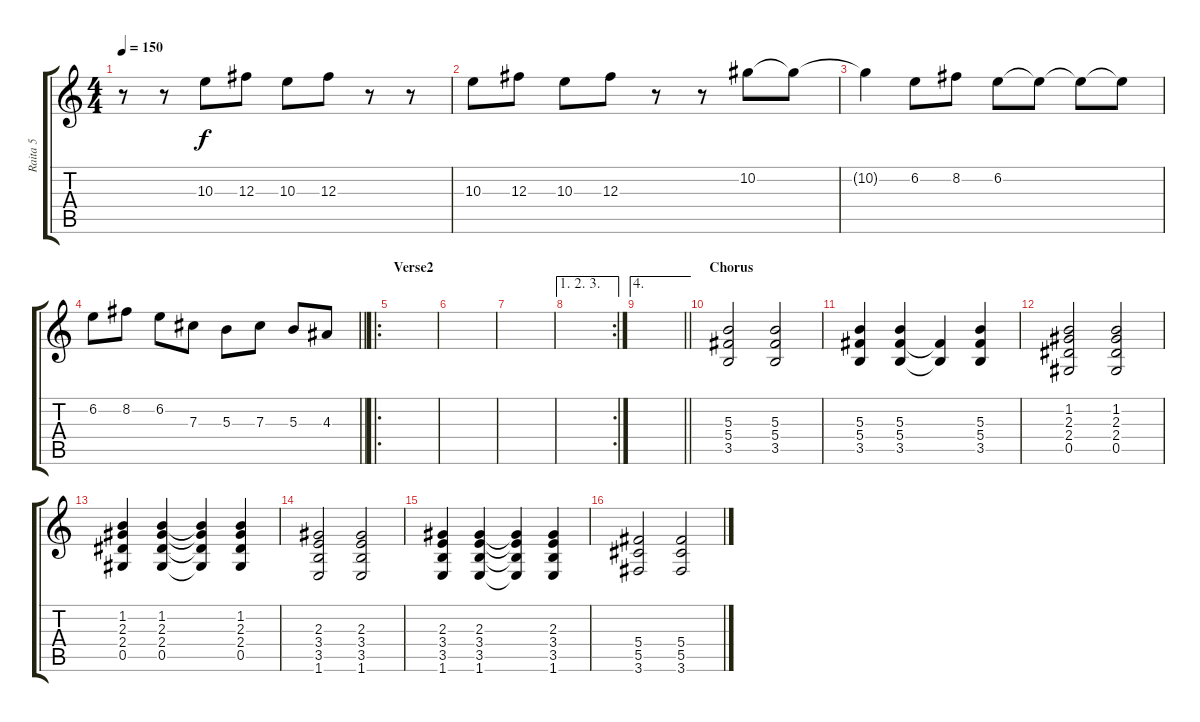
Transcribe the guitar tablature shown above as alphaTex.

\track ("Raita 5" "Raita 5") {instrument overdrivenguitar}
\staff {score tabs}
\tuning (Eb4 Bb3 Gb3 Db3 Ab2 Eb2) {hide}
\ts (4 4)
\tempo 150
\clef g2
\ks c
r.8{dy f} r.8 10.3.8 12.3.8 10.3.8 12.3.8 r.8 r.8 |
10.3.8 12.3.8 10.3.8 12.3.8 r.8 r.8 10.2.8 10.2{t}.8 |
10.2{t}.4 6.2.8 8.2.8 6.2.8 6.2{t}.8 6.2{t}.8 6.2{t}.8 |
\barLineRight lightlight
6.2.8 8.2.8 6.2.8 7.3.8 5.3.8 7.3.8 5.3.8 4.3.8 |
\ro
\section ("" "Verse2")
|
|
|
\ae (1 2 3)
\rc 2
|
\ae 4
\barLineRight lightlight
|
\section ("" "Chorus")
(5.3 5.4 3.5).2 (5.3 5.4 3.5).2 |
(5.3 5.4 3.5).4 (5.3 5.4 3.5).4 (5.4{t} 3.5{t}).4 (5.3 5.4 3.5).4 |
(1.2 2.3 2.4 0.5).2 (1.2 2.3 2.4 0.5).2 |
(1.2 2.3 2.4 0.5).4 (1.2 2.3 2.4 0.5).4 (1.2{t} 2.3{t} 2.4{t} 0.5{t}).4 (1.2 2.3 2.4 0.5).4 |
(2.3 3.4 3.5 1.6).2 (2.3 3.4 3.5 1.6).2 |
(2.3 3.4 3.5 1.6).4 (2.3 3.4 3.5 1.6).4 (2.3{t} 3.4{t} 3.5{t} 1.6{t}).4 (2.3 3.4 3.5 1.6).4 |
(5.4 5.5 3.6).2 (5.4 5.5 3.6).2
